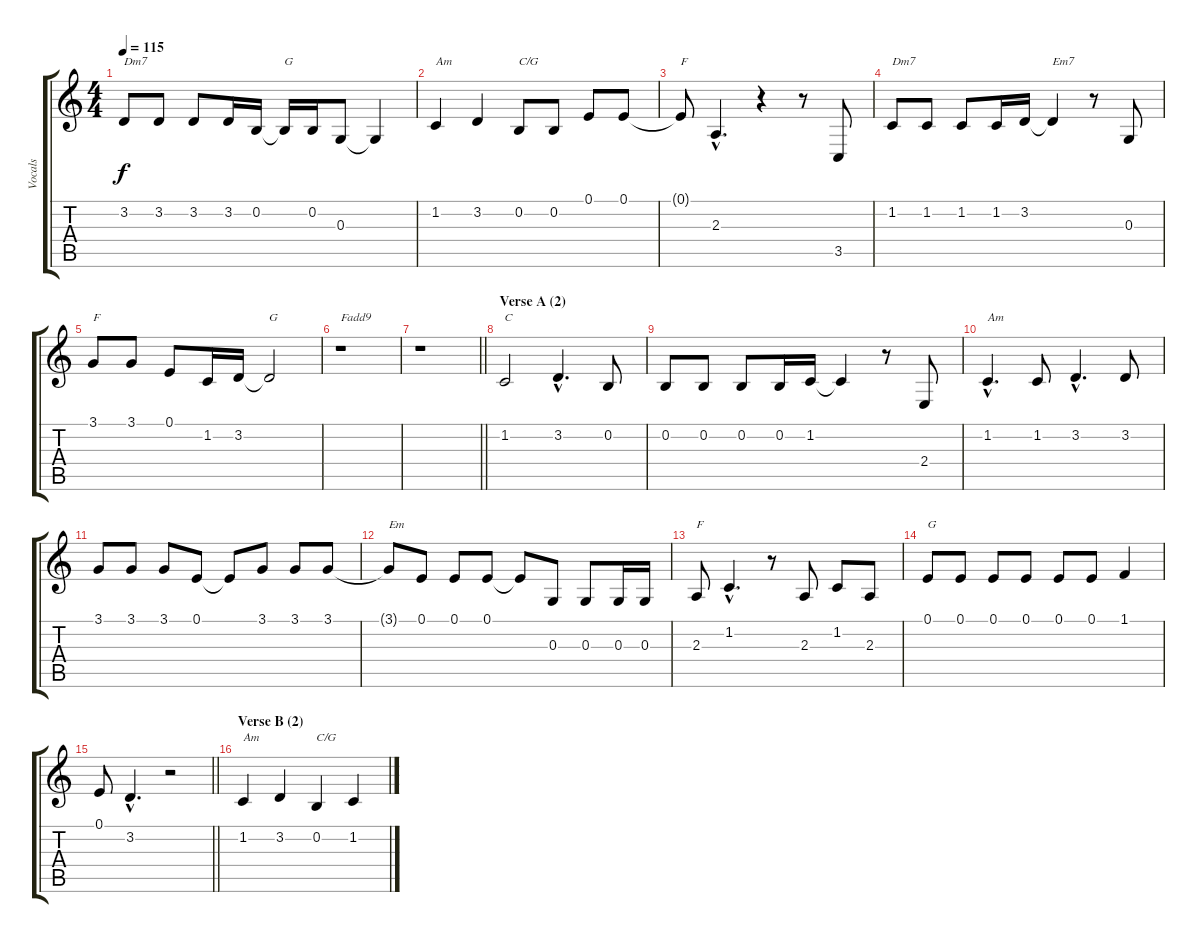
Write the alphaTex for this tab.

\track ("Vocals" "Vocals") {instrument sopranosax}
\staff {score tabs}
\tuning (E4 B3 G3 D3 A2 E2) {hide}
\ts (4 4)
\tempo 115
\clef g2
\ks c
3.2.8{txt "Dm7" dy f} 3.2.8 3.2.8 3.2.16 0.2.16 0.2{t}.16{txt "G"} 0.2.16 0.3.8 0.3{t}.4 |
1.2.4{txt "Am"} 3.2.4 0.2.8{txt "C/G"} 0.2.8 0.1.8 0.1.8 |
0.1{t}.8{txt "F"} 2.3{hac}.4{d} r.4 r.8 3.5.8 |
1.2.8{txt "Dm7"} 1.2.8 1.2.8 1.2.16 3.2.16 3.2{t}.4{txt "Em7"} r.8 0.3.8 |
3.1.8{txt "F"} 3.1.8 0.1.8 1.2.16 3.2.16 3.2{t}.2{txt "G"} |
r.1{txt "Fadd9"} |
\barLineRight lightlight
r.1 |
\section ("" "Verse A (2)")
1.2.2{txt "C"} 3.2{hac}.4{d} 0.2.8 |
0.2.8 0.2.8 0.2.8 0.2.16 1.2.16 1.2{t}.4 r.8 2.4.8 |
1.2{hac}.4{d txt "Am"} 1.2.8 3.2{hac}.4{d} 3.2.8 |
3.1.8 3.1.8 3.1.8 0.1.8 0.1{t}.8 3.1.8 3.1.8 3.1.8 |
3.1{t}.8{txt "Em"} 0.1.8 0.1.8 0.1.8 0.1{t}.8 0.3.8 0.3.8 0.3.16 0.3.16 |
2.3.8{txt "F"} 1.2{hac}.4{d} r.8 2.3.8 1.2.8 2.3.8 |
0.1.8{txt "G"} 0.1.8 0.1.8 0.1.8 0.1.8 0.1.8 1.1.4 |
\barLineRight lightlight
0.1.8 3.2{hac}.4{d} r.2 |
\section ("" "Verse B (2)")
1.2.4{txt "Am"} 3.2.4 0.2.4{txt "C/G"} 1.2.4
